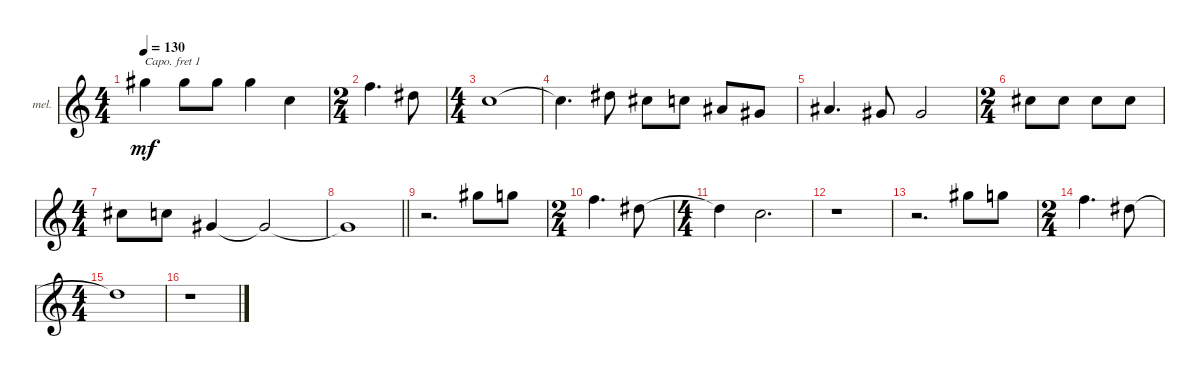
\defaultSystemsLayout 4
\bracketExtendMode groupsimilarinstruments
\firstSystemTrackNameOrientation horizontal
\otherSystemsTrackNameOrientation horizontal
\track ("Melodie" "mel.") {instrument acousticguitarnylon}
\staff {score}
\capo 1
\tuning (E4 B3 G3 D3 A2 E2)
\ts (4 4)
\tempo 130
\clef g2
\ks c
3.1.4{dy mf} 3.1.8 3.1.8 3.1.4 0.2.4 |
\ts (2 4)
0.1.4{d} 3.2.8 |
\ts (4 4)
0.2.1 |
0.2{t}.4{d} 3.2.8 1.2.8 0.2.8 2.3.8 0.3.8 |
2.3.4{d} 0.3.8 0.3.2 |
\ts (2 4)
1.2.8 1.2.8 1.2.8 1.2.8 |
\ts (4 4)
1.2.8 0.2.8 0.3.4 0.3{t}.2 |
\barLineRight lightlight
0.3{t}.1 |
r.2{d} 3.1.8 2.1.8 |
\ts (2 4)
0.1.4{d} 3.2.8 |
\ts (4 4)
3.2{t}.4 0.2.2{d} |
r.1 |
r.2{d} 3.1.8 2.1.8 |
\ts (2 4)
0.1.4{d} 3.2.8 |
\ts (4 4)
3.2{t}.1 |
r.1
